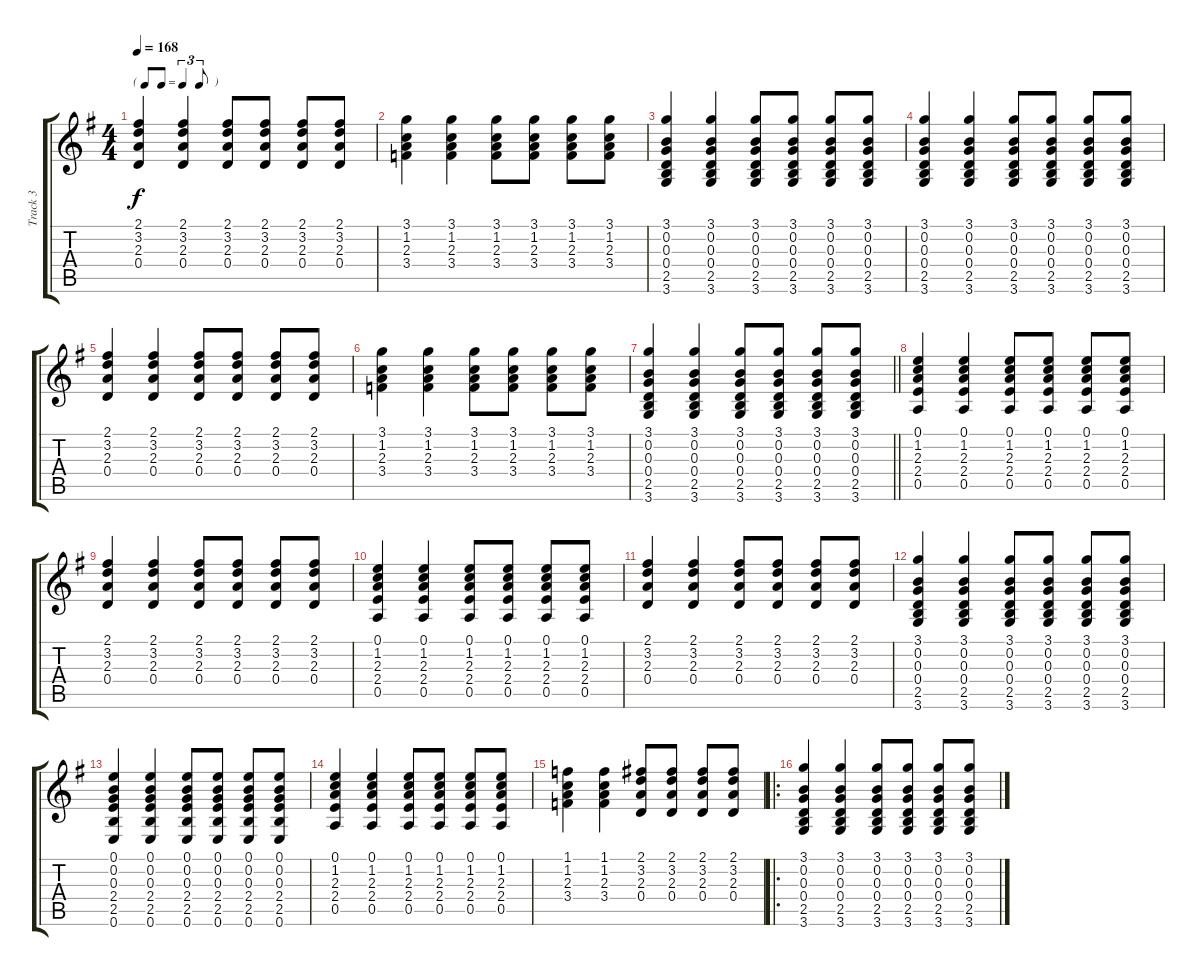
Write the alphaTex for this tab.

\track ("Track 3" "Track 3") {instrument acousticguitarsteel}
\staff {score tabs}
\tuning (E4 B3 G3 D3 A2 E2) {hide}
\ts (4 4)
\tf triplet8th
\tempo 168
\clef g2
\ks g
(2.1 3.2 2.3 0.4).4{dy f} (2.1 3.2 2.3 0.4).4 (2.1 3.2 2.3 0.4).8 (2.1 3.2 2.3 0.4).8 (2.1 3.2 2.3 0.4).8 (2.1 3.2 2.3 0.4).8 |
(3.1 1.2 2.3 3.4).4 (3.1 1.2 2.3 3.4).4 (3.1 1.2 2.3 3.4).8 (3.1 1.2 2.3 3.4).8 (3.1 1.2 2.3 3.4).8 (3.1 1.2 2.3 3.4).8 |
(3.1 0.2 0.3 0.4 2.5 3.6).4 (3.1 0.2 0.3 0.4 2.5 3.6).4 (3.1 0.2 0.3 0.4 2.5 3.6).8 (3.1 0.2 0.3 0.4 2.5 3.6).8 (3.1 0.2 0.3 0.4 2.5 3.6).8 (3.1 0.2 0.3 0.4 2.5 3.6).8 |
(3.1 0.2 0.3 0.4 2.5 3.6).4 (3.1 0.2 0.3 0.4 2.5 3.6).4 (3.1 0.2 0.3 0.4 2.5 3.6).8 (3.1 0.2 0.3 0.4 2.5 3.6).8 (3.1 0.2 0.3 0.4 2.5 3.6).8 (3.1 0.2 0.3 0.4 2.5 3.6).8 |
(2.1 3.2 2.3 0.4).4 (2.1 3.2 2.3 0.4).4 (2.1 3.2 2.3 0.4).8 (2.1 3.2 2.3 0.4).8 (2.1 3.2 2.3 0.4).8 (2.1 3.2 2.3 0.4).8 |
(3.1 1.2 2.3 3.4).4 (3.1 1.2 2.3 3.4).4 (3.1 1.2 2.3 3.4).8 (3.1 1.2 2.3 3.4).8 (3.1 1.2 2.3 3.4).8 (3.1 1.2 2.3 3.4).8 |
\barLineRight lightlight
(3.1 0.2 0.3 0.4 2.5 3.6).4 (3.1 0.2 0.3 0.4 2.5 3.6).4 (3.1 0.2 0.3 0.4 2.5 3.6).8 (3.1 0.2 0.3 0.4 2.5 3.6).8 (3.1 0.2 0.3 0.4 2.5 3.6).8 (3.1 0.2 0.3 0.4 2.5 3.6).8 |
(0.1 1.2 2.3 2.4 0.5).4 (0.1 1.2 2.3 2.4 0.5).4 (0.1 1.2 2.3 2.4 0.5).8 (0.1 1.2 2.3 2.4 0.5).8 (0.1 1.2 2.3 2.4 0.5).8 (0.1 1.2 2.3 2.4 0.5).8 |
(2.1 3.2 2.3 0.4).4 (2.1 3.2 2.3 0.4).4 (2.1 3.2 2.3 0.4).8 (2.1 3.2 2.3 0.4).8 (2.1 3.2 2.3 0.4).8 (2.1 3.2 2.3 0.4).8 |
(0.1 1.2 2.3 2.4 0.5).4 (0.1 1.2 2.3 2.4 0.5).4 (0.1 1.2 2.3 2.4 0.5).8 (0.1 1.2 2.3 2.4 0.5).8 (0.1 1.2 2.3 2.4 0.5).8 (0.1 1.2 2.3 2.4 0.5).8 |
(2.1 3.2 2.3 0.4).4 (2.1 3.2 2.3 0.4).4 (2.1 3.2 2.3 0.4).8 (2.1 3.2 2.3 0.4).8 (2.1 3.2 2.3 0.4).8 (2.1 3.2 2.3 0.4).8 |
(3.1 0.2 0.3 0.4 2.5 3.6).4 (3.1 0.2 0.3 0.4 2.5 3.6).4 (3.1 0.2 0.3 0.4 2.5 3.6).8 (3.1 0.2 0.3 0.4 2.5 3.6).8 (3.1 0.2 0.3 0.4 2.5 3.6).8 (3.1 0.2 0.3 0.4 2.5 3.6).8 |
(0.1 0.2 0.3 2.4 2.5 0.6).4 (0.1 0.2 0.3 2.4 2.5 0.6).4 (0.1 0.2 0.3 2.4 2.5 0.6).8 (0.1 0.2 0.3 2.4 2.5 0.6).8 (0.1 0.2 0.3 2.4 2.5 0.6).8 (0.1 0.2 0.3 2.4 2.5 0.6).8 |
(0.1 1.2 2.3 2.4 0.5).4 (0.1 1.2 2.3 2.4 0.5).4 (0.1 1.2 2.3 2.4 0.5).8 (0.1 1.2 2.3 2.4 0.5).8 (0.1 1.2 2.3 2.4 0.5).8 (0.1 1.2 2.3 2.4 0.5).8 |
(1.1 1.2 2.3 3.4).4 (1.1 1.2 2.3 3.4).4 (2.1 3.2 2.3 0.4).8 (2.1 3.2 2.3 0.4).8 (2.1 3.2 2.3 0.4).8 (2.1 3.2 2.3 0.4).8 |
\ro
(3.1 0.2 0.3 0.4 2.5 3.6).4 (3.1 0.2 0.3 0.4 2.5 3.6).4 (3.1 0.2 0.3 0.4 2.5 3.6).8 (3.1 0.2 0.3 0.4 2.5 3.6).8 (3.1 0.2 0.3 0.4 2.5 3.6).8 (3.1 0.2 0.3 0.4 2.5 3.6).8
